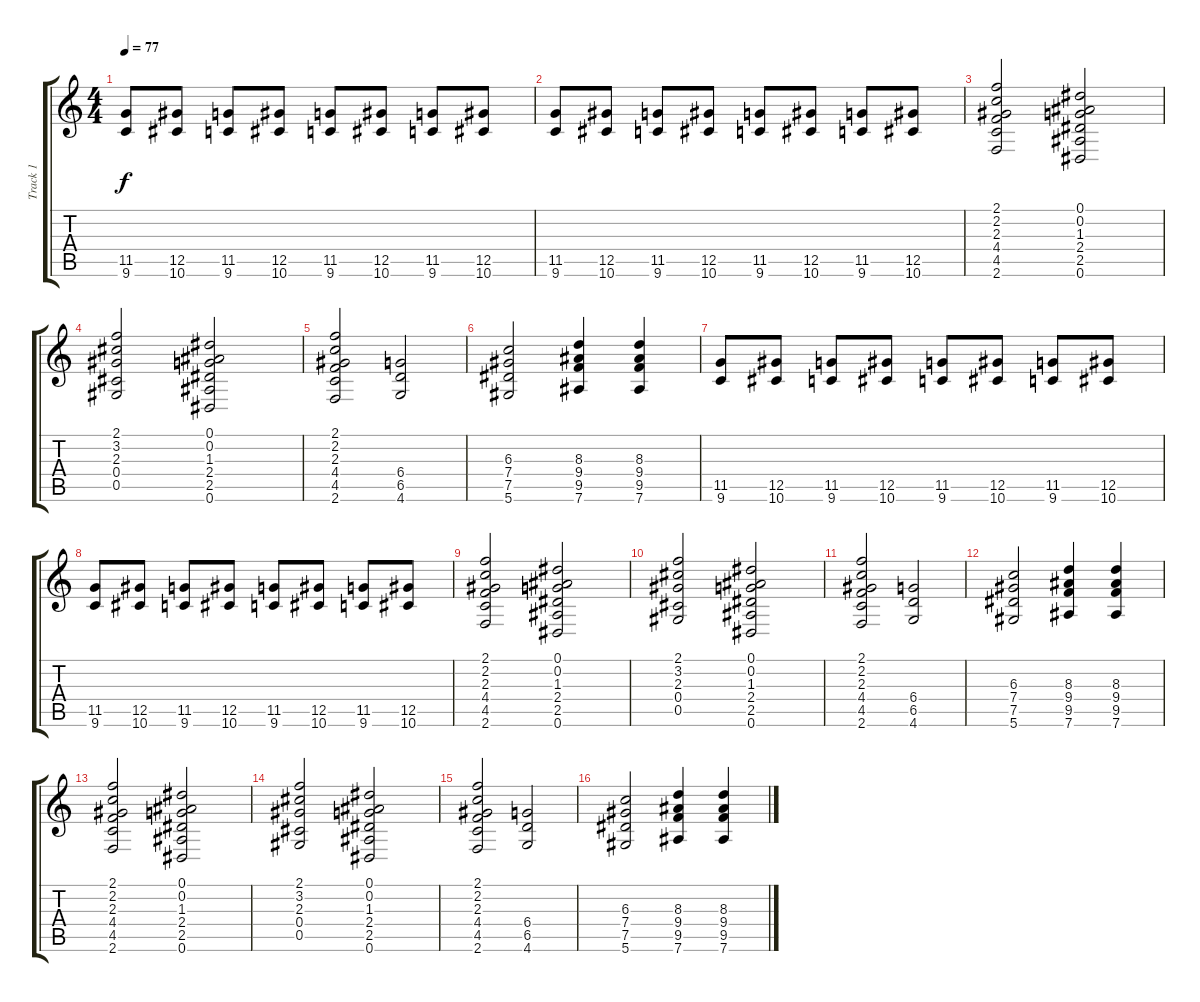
\track ("Track 1" "Track 1") {instrument distortionguitar}
\staff {score tabs}
\tuning (Eb4 Bb3 Gb3 Db3 Ab2 Eb2) {hide}
\ts (4 4)
\tempo 77
\clef g2
\ks c
(11.5 9.6).8{dy f instrument distortionguitar} (12.5 10.6).8 (11.5 9.6).8 (12.5 10.6).8 (11.5 9.6).8 (12.5 10.6).8 (11.5 9.6).8 (12.5 10.6).8 |
(11.5 9.6).8 (12.5 10.6).8 (11.5 9.6).8 (12.5 10.6).8 (11.5 9.6).8 (12.5 10.6).8 (11.5 9.6).8 (12.5 10.6).8 |
(2.1 2.2 2.3 4.4 4.5 2.6).2 (0.1 0.2 1.3 2.4 2.5 0.6).2 |
(2.1 3.2 2.3 0.4 0.5).2 (0.1 0.2 1.3 2.4 2.5 0.6).2 |
(2.1 2.2 2.3 4.4 4.5 2.6).2 (6.4 6.5 4.6).2 |
(6.3 7.4 7.5 5.6).2 (8.3 9.4 9.5 7.6).4 (8.3 9.4 9.5 7.6).4 |
(11.5 9.6).8 (12.5 10.6).8 (11.5 9.6).8 (12.5 10.6).8 (11.5 9.6).8 (12.5 10.6).8 (11.5 9.6).8 (12.5 10.6).8 |
(11.5 9.6).8 (12.5 10.6).8 (11.5 9.6).8 (12.5 10.6).8 (11.5 9.6).8 (12.5 10.6).8 (11.5 9.6).8 (12.5 10.6).8 |
(2.1 2.2 2.3 4.4 4.5 2.6).2 (0.1 0.2 1.3 2.4 2.5 0.6).2 |
(2.1 3.2 2.3 0.4 0.5).2 (0.1 0.2 1.3 2.4 2.5 0.6).2 |
(2.1 2.2 2.3 4.4 4.5 2.6).2 (6.4 6.5 4.6).2 |
(6.3 7.4 7.5 5.6).2 (8.3 9.4 9.5 7.6).4 (8.3 9.4 9.5 7.6).4 |
(2.1 2.2 2.3 4.4 4.5 2.6).2 (0.1 0.2 1.3 2.4 2.5 0.6).2 |
(2.1 3.2 2.3 0.4 0.5).2 (0.1 0.2 1.3 2.4 2.5 0.6).2 |
(2.1 2.2 2.3 4.4 4.5 2.6).2 (6.4 6.5 4.6).2 |
(6.3 7.4 7.5 5.6).2 (8.3 9.4 9.5 7.6).4 (8.3 9.4 9.5 7.6).4
